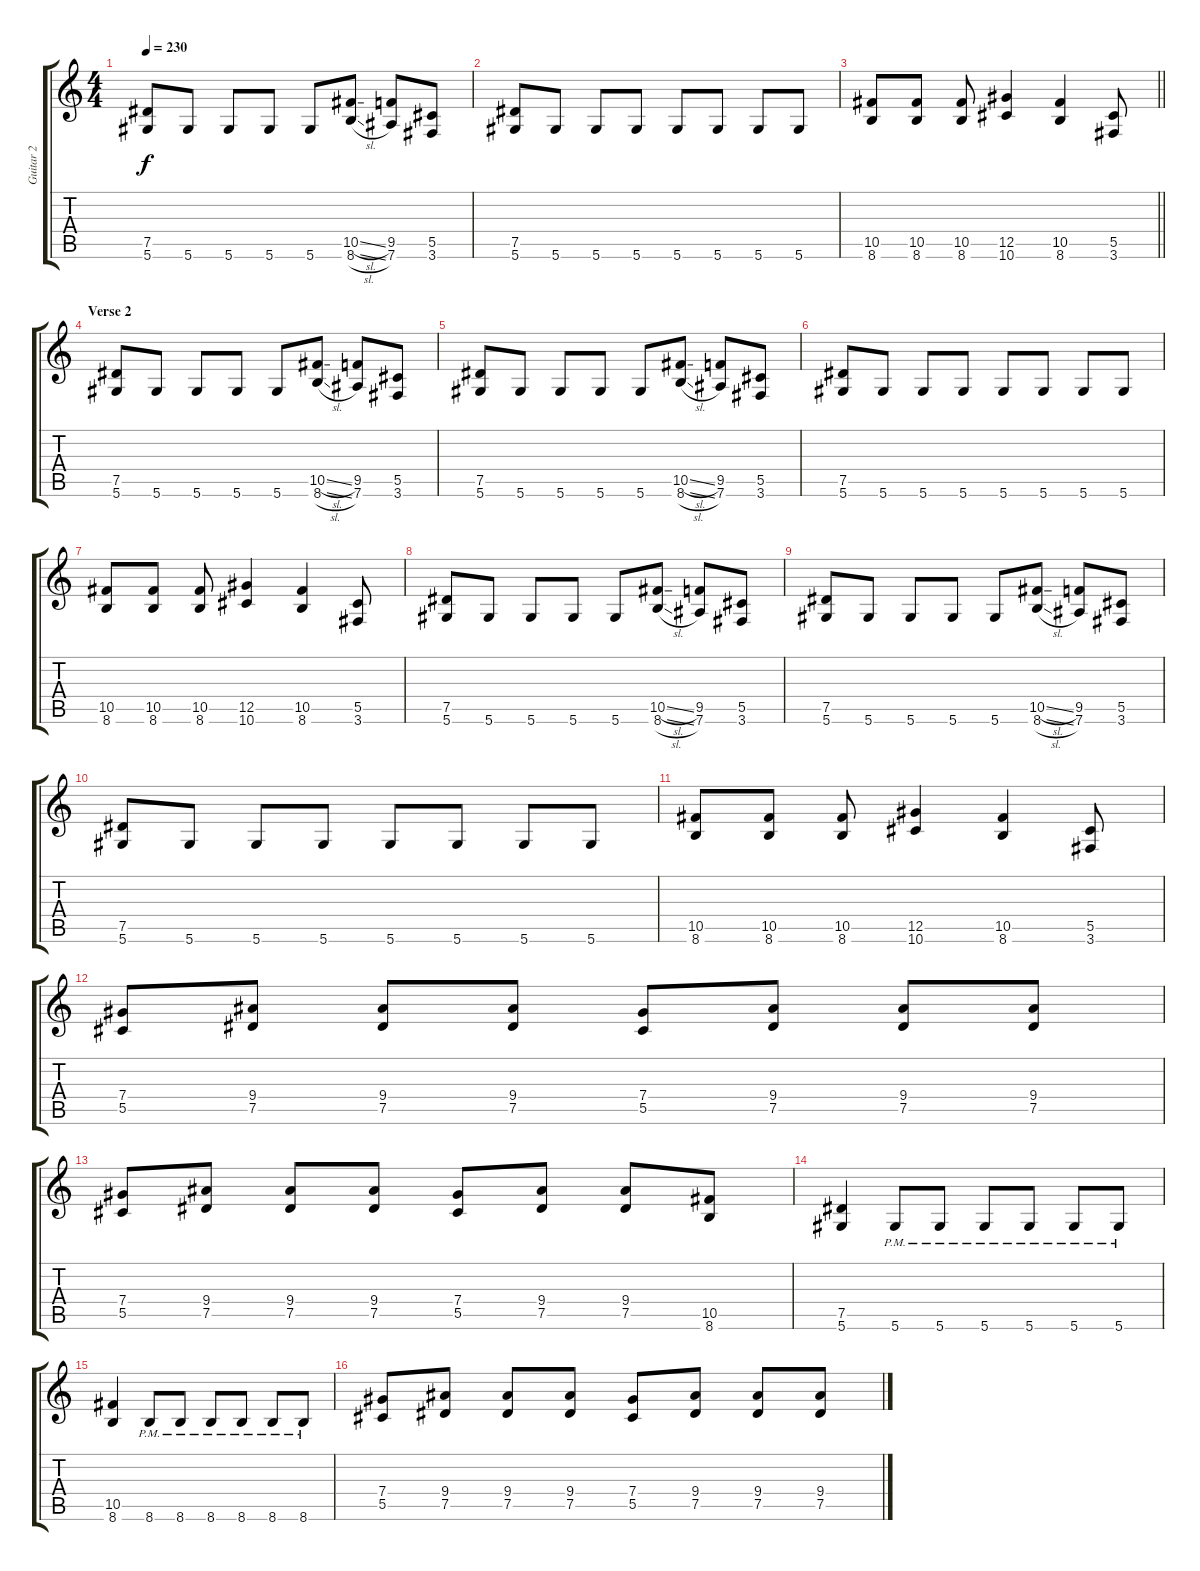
\track ("Guitar 2" "Guitar 2") {instrument distortionguitar}
\staff {score tabs}
\tuning (Eb4 Bb3 Gb3 Db3 Ab2 Eb2) {hide}
\ts (4 4)
\tempo 230
\clef g2
\ks c
(7.5 5.6).8{dy f} 5.6.8 5.6.8 5.6.8 5.6.8 (10.5{sl} 8.6{sl}).8 (9.5 7.6).8 (5.5 3.6).8 |
(7.5 5.6).8 5.6.8 5.6.8 5.6.8 5.6.8 5.6.8 5.6.8 5.6.8 |
\barLineRight lightlight
(10.5 8.6).8 (10.5 8.6).8 (10.5 8.6).8 (12.5 10.6).4 (10.5 8.6).4 (5.5 3.6).8 |
\section ("" "Verse 2")
(7.5 5.6).8 5.6.8 5.6.8 5.6.8 5.6.8 (10.5{sl} 8.6{sl}).8 (9.5 7.6).8 (5.5 3.6).8 |
(7.5 5.6).8 5.6.8 5.6.8 5.6.8 5.6.8 (10.5{sl} 8.6{sl}).8 (9.5 7.6).8 (5.5 3.6).8 |
(7.5 5.6).8 5.6.8 5.6.8 5.6.8 5.6.8 5.6.8 5.6.8 5.6.8 |
(10.5 8.6).8 (10.5 8.6).8 (10.5 8.6).8 (12.5 10.6).4 (10.5 8.6).4 (5.5 3.6).8 |
(7.5 5.6).8 5.6.8 5.6.8 5.6.8 5.6.8 (10.5{sl} 8.6{sl}).8 (9.5 7.6).8 (5.5 3.6).8 |
(7.5 5.6).8 5.6.8 5.6.8 5.6.8 5.6.8 (10.5{sl} 8.6{sl}).8 (9.5 7.6).8 (5.5 3.6).8 |
(7.5 5.6).8 5.6.8 5.6.8 5.6.8 5.6.8 5.6.8 5.6.8 5.6.8 |
(10.5 8.6).8 (10.5 8.6).8 (10.5 8.6).8 (12.5 10.6).4 (10.5 8.6).4 (5.5 3.6).8 |
(7.4 5.5).8 (9.4 7.5).8 (9.4 7.5).8 (9.4 7.5).8 (7.4 5.5).8 (9.4 7.5).8 (9.4 7.5).8 (9.4 7.5).8 |
(7.4 5.5).8 (9.4 7.5).8 (9.4 7.5).8 (9.4 7.5).8 (7.4 5.5).8 (9.4 7.5).8 (9.4 7.5).8 (10.5 8.6).8 |
(7.5 5.6).4 5.6{pm}.8 5.6{pm}.8 5.6{pm}.8 5.6{pm}.8 5.6{pm}.8 5.6{pm}.8 |
(10.5 8.6).4 8.6{pm}.8 8.6{pm}.8 8.6{pm}.8 8.6{pm}.8 8.6{pm}.8 8.6{pm}.8 |
(7.4 5.5).8 (9.4 7.5).8 (9.4 7.5).8 (9.4 7.5).8 (7.4 5.5).8 (9.4 7.5).8 (9.4 7.5).8 (9.4 7.5).8
